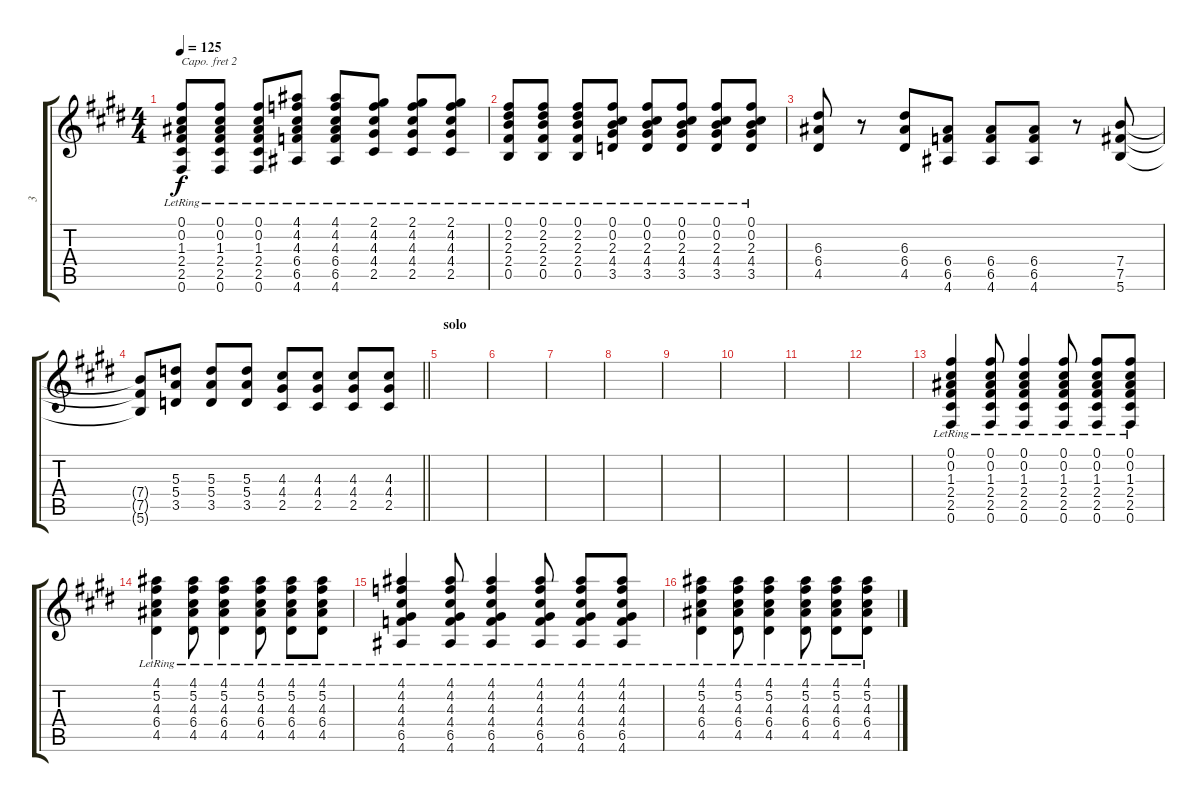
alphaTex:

\track ("3" "3") {instrument acousticguitarsteel}
\staff {score tabs}
\capo 2
\tuning (E4 B3 G3 D3 A2 E2) {hide}
\ts (4 4)
\tempo 125
\clef g2
\ks e
(0.1 0.2 1.3 2.4{lr} 2.5{lr} 0.6{lr}).8{dy f} (0.1 0.2 1.3 2.4{lr} 2.5{lr} 0.6{lr}).8 (0.1 0.2 1.3 2.4{lr} 2.5{lr} 0.6{lr}).8 (4.1 4.2 4.3 6.4{lr} 6.5{lr} 4.6{lr}).8 (4.1 4.2 4.3 6.4{lr} 6.5{lr} 4.6{lr}).8 (2.1 4.2 4.3{lr} 4.4{lr} 2.5{lr}).8 (2.1 4.2 4.3{lr} 4.4{lr} 2.5{lr}).8 (2.1 4.2 4.3{lr} 4.4{lr} 2.5{lr}).8 |
(0.1 2.2 2.3{lr} 2.4{lr} 0.5{lr}).8 (0.1 2.2 2.3{lr} 2.4{lr} 0.5{lr}).8 (0.1 2.2 2.3{lr} 2.4{lr} 0.5{lr}).8 (0.1 0.2 2.3{lr} 4.4{lr} 3.5{lr}).8 (0.1 0.2 2.3{lr} 4.4{lr} 3.5{lr}).8 (0.1 0.2 2.3{lr} 4.4{lr} 3.5{lr}).8 (0.1 0.2 2.3{lr} 4.4{lr} 3.5{lr}).8 (0.1 0.2 2.3{lr} 4.4{lr} 3.5{lr}).8 |
(6.3 6.4 4.5).8 r.8 (6.3 6.4 4.5).8 (6.4 6.5 4.6).8 (6.4 6.5 4.6).8 (6.4 6.5 4.6).8 r.8 (7.4 7.5 5.6).8 |
\barLineRight lightlight
(7.4{t} 7.5{t} 5.6{t}).8 (5.3 5.4 3.5).8 (5.3 5.4 3.5).8 (5.3 5.4 3.5).8 (4.3 4.4 2.5).8 (4.3 4.4 2.5).8 (4.3 4.4 2.5).8 (4.3 4.4 2.5).8 |
\section ("" "solo")
|
|
|
|
|
|
|
|
(0.1{lr} 0.2{lr} 1.3{lr} 2.4{lr} 2.5{lr} 0.6{lr}).4 (0.1{lr} 0.2{lr} 1.3{lr} 2.4{lr} 2.5{lr} 0.6{lr}).8 (0.1{lr} 0.2{lr} 1.3{lr} 2.4{lr} 2.5{lr} 0.6{lr}).4 (0.1{lr} 0.2{lr} 1.3{lr} 2.4{lr} 2.5{lr} 0.6{lr}).8 (0.1{lr} 0.2{lr} 1.3{lr} 2.4{lr} 2.5{lr} 0.6{lr}).8 (0.1{lr} 0.2{lr} 1.3{lr} 2.4{lr} 2.5{lr} 0.6{lr}).8 |
(4.1{lr} 5.2{lr} 4.3{lr} 6.4{lr} 4.5{lr}).4 (4.1{lr} 5.2{lr} 4.3{lr} 6.4{lr} 4.5{lr}).8 (4.1{lr} 5.2{lr} 4.3{lr} 6.4{lr} 4.5{lr}).4 (4.1{lr} 5.2{lr} 4.3{lr} 6.4{lr} 4.5{lr}).8 (4.1{lr} 5.2{lr} 4.3{lr} 6.4{lr} 4.5{lr}).8 (4.1{lr} 5.2{lr} 4.3{lr} 6.4{lr} 4.5{lr}).8 |
(4.1{lr} 4.2{lr} 4.3{lr} 4.4{lr} 6.5{lr} 4.6{lr}).4 (4.1{lr} 4.2{lr} 4.3{lr} 4.4{lr} 6.5{lr} 4.6{lr}).8 (4.1{lr} 4.2{lr} 4.3{lr} 4.4{lr} 6.5{lr} 4.6{lr}).4 (4.1{lr} 4.2{lr} 4.3{lr} 4.4{lr} 6.5{lr} 4.6{lr}).8 (4.1{lr} 4.2{lr} 4.3{lr} 4.4{lr} 6.5{lr} 4.6{lr}).8 (4.1{lr} 4.2{lr} 4.3{lr} 4.4{lr} 6.5{lr} 4.6{lr}).8 |
(4.1{lr} 5.2{lr} 4.3{lr} 6.4{lr} 4.5{lr}).4 (4.1{lr} 5.2{lr} 4.3{lr} 6.4{lr} 4.5{lr}).8 (4.1{lr} 5.2{lr} 4.3{lr} 6.4{lr} 4.5{lr}).4 (4.1{lr} 5.2{lr} 4.3{lr} 6.4{lr} 4.5{lr}).8 (4.1{lr} 5.2{lr} 4.3{lr} 6.4{lr} 4.5{lr}).8 (4.1{lr} 5.2{lr} 4.3{lr} 6.4{lr} 4.5{lr}).8
